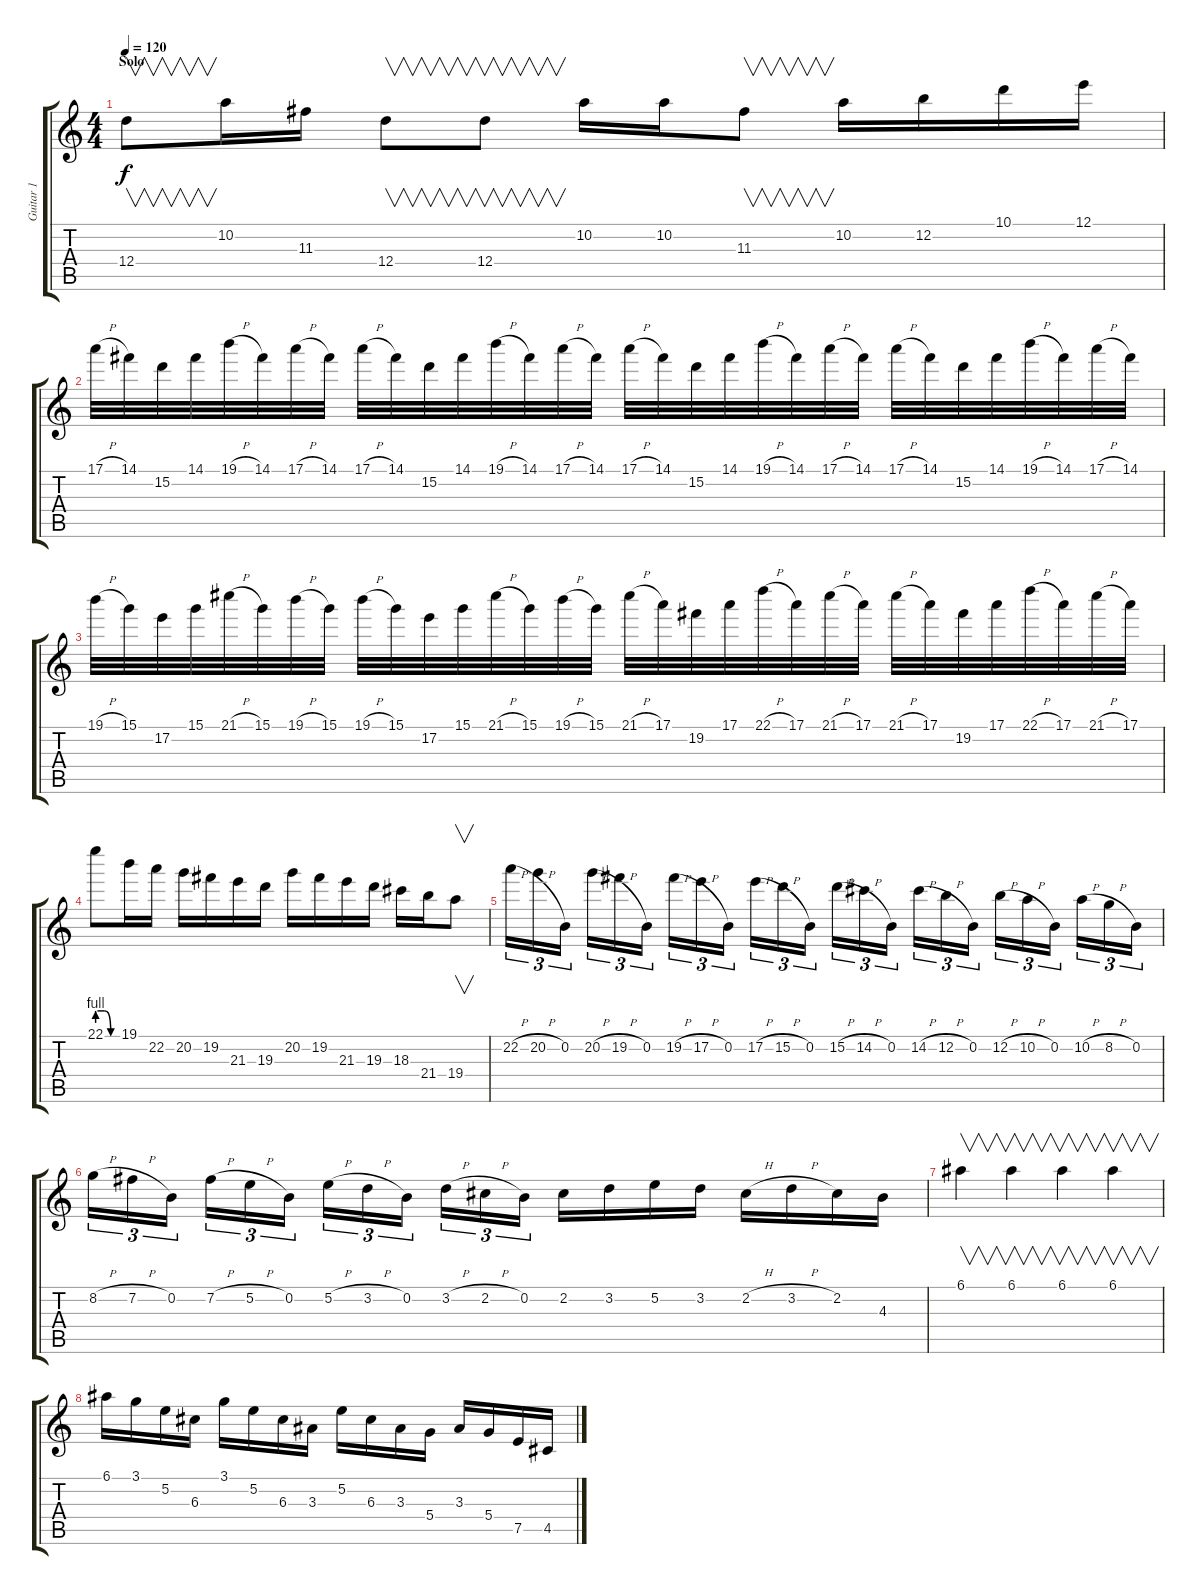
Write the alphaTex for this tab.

\track ("Guitar 1" "Guitar 1") {instrument overdrivenguitar}
\staff {score tabs}
\tuning (E4 B3 G3 D3 A2 E2) {hide}
\ts (4 4)
\section ("" "Solo")
\tempo 120
\clef g2
\ks c
12.4.8{v dy f} 10.2.16 11.3.16 12.4.8{v} 12.4.8{v} 10.2.16 10.2.16 11.3.8{v} 10.2.16 12.2.16 10.1.16 12.1.16 |
17.1{h}.32 14.1.32 15.2.32 14.1.32 19.1{h}.32 14.1.32 17.1{h}.32 14.1.32 17.1{h}.32 14.1.32 15.2.32 14.1.32 19.1{h}.32 14.1.32 17.1{h}.32 14.1.32 17.1{h}.32 14.1.32 15.2.32 14.1.32 19.1{h}.32 14.1.32 17.1{h}.32 14.1.32 17.1{h}.32 14.1.32 15.2.32 14.1.32 19.1{h}.32 14.1.32 17.1{h}.32 14.1.32 |
19.1{h}.32 15.1.32 17.2.32 15.1.32 21.1{h}.32 15.1.32 19.1{h}.32 15.1.32 19.1{h}.32 15.1.32 17.2.32 15.1.32 21.1{h}.32 15.1.32 19.1{h}.32 15.1.32 21.1{h}.32 17.1.32 19.2.32 17.1.32 22.1{h}.32 17.1.32 21.1{h}.32 17.1.32 21.1{h}.32 17.1.32 19.2.32 17.1.32 22.1{h}.32 17.1.32 21.1{h}.32 17.1.32 |
22.1{be (custom 0 4 20 4 40 0 60 0)}.8 19.1.16 22.2.16 20.2.16 19.2.16 21.3.16 19.3.16 20.2.16 19.2.16 21.3.16 19.3.16 18.3.16 21.4.16 19.4.8{v} |
22.2{h}.16{tu (3 2)} 20.2{h}.16{tu (3 2)} 0.2.16{tu (3 2)} 20.2{h}.16{tu (3 2)} 19.2{h}.16{tu (3 2)} 0.2.16{tu (3 2)} 19.2{h}.16{tu (3 2)} 17.2{h}.16{tu (3 2)} 0.2.16{tu (3 2)} 17.2{h}.16{tu (3 2)} 15.2{h}.16{tu (3 2)} 0.2.16{tu (3 2)} 15.2{h}.16{tu (3 2)} 14.2{h}.16{tu (3 2)} 0.2.16{tu (3 2)} 14.2{h}.16{tu (3 2)} 12.2{h}.16{tu (3 2)} 0.2.16{tu (3 2)} 12.2{h}.16{tu (3 2)} 10.2{h}.16{tu (3 2)} 0.2.16{tu (3 2)} 10.2{h}.16{tu (3 2)} 8.2{h}.16{tu (3 2)} 0.2.16{tu (3 2)} |
8.2{h}.16{tu (3 2)} 7.2{h}.16{tu (3 2)} 0.2.16{tu (3 2)} 7.2{h}.16{tu (3 2)} 5.2{h}.16{tu (3 2)} 0.2.16{tu (3 2)} 5.2{h}.16{tu (3 2)} 3.2{h}.16{tu (3 2)} 0.2.16{tu (3 2)} 3.2{h}.16{tu (3 2)} 2.2{h}.16{tu (3 2)} 0.2.16{tu (3 2)} 2.2.16 3.2.16 5.2.16 3.2.16 2.2{h}.16 3.2{h}.16 2.2.16 4.3.16 |
6.1.4{v} 6.1.4{v} 6.1.4{v} 6.1.4{v} |
6.1.16 3.1.16 5.2.16 6.3.16 3.1.16 5.2.16 6.3.16 3.3.16 5.2.16 6.3.16 3.3.16 5.4.16 3.3.16 5.4.16 7.5.16 4.5.16
